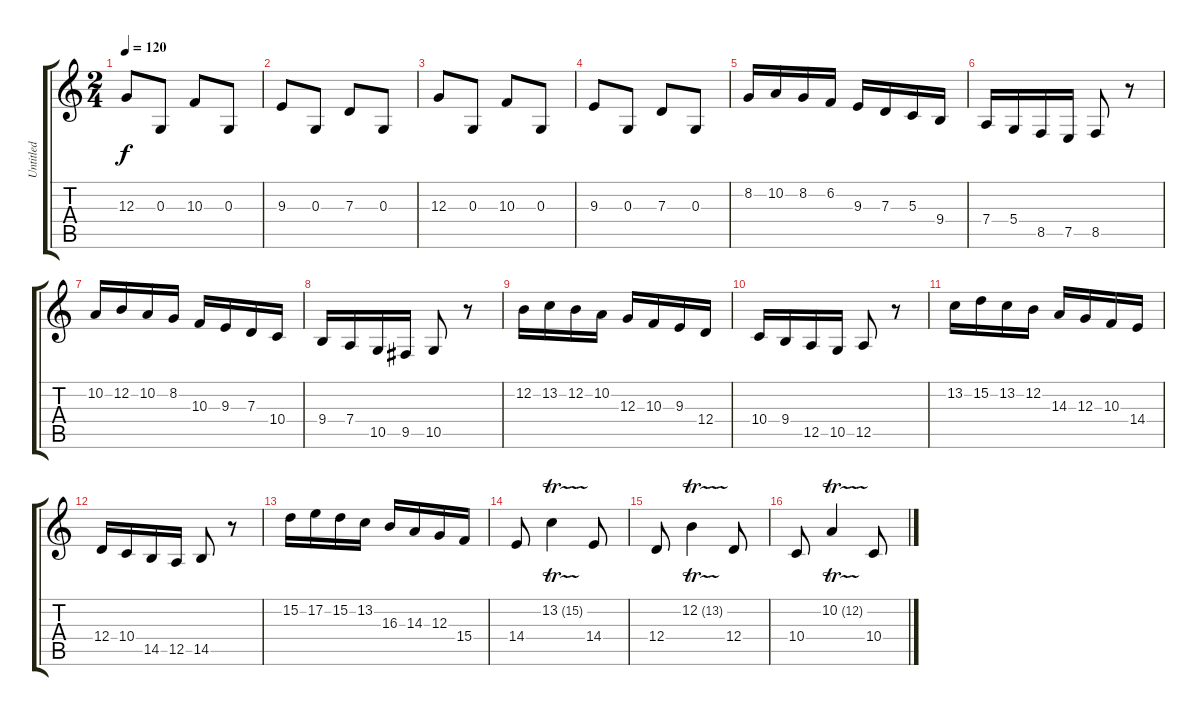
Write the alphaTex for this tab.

\track ("Untitled" "Untitled") {instrument violin}
\staff {score tabs}
\tuning (E4 B3 G3 D3 A2 E2) {hide}
\ts (2 4)
\tempo 120
\clef g2
\ks c
12.3.8{dy f} 0.3.8 10.3.8 0.3.8 |
9.3.8 0.3.8 7.3.8 0.3.8 |
12.3.8 0.3.8 10.3.8 0.3.8 |
9.3.8 0.3.8 7.3.8 0.3.8 |
8.2.16 10.2.16 8.2.16 6.2.16 9.3.16 7.3.16 5.3.16 9.4.16 |
7.4.16 5.4.16 8.5.16 7.5.16 8.5.8 r.8 |
10.2.16 12.2.16 10.2.16 8.2.16 10.3.16 9.3.16 7.3.16 10.4.16 |
9.4.16 7.4.16 10.5.16 9.5.16 10.5.8 r.8 |
12.2.16 13.2.16 12.2.16 10.2.16 12.3.16 10.3.16 9.3.16 12.4.16 |
10.4.16 9.4.16 12.5.16 10.5.16 12.5.8 r.8 |
13.2.16 15.2.16 13.2.16 12.2.16 14.3.16 12.3.16 10.3.16 14.4.16 |
12.4.16 10.4.16 14.5.16 12.5.16 14.5.8 r.8 |
15.2.16 17.2.16 15.2.16 13.2.16 16.3.16 14.3.16 12.3.16 15.4.16 |
14.4.8 13.2{tr (15 32)}.4 14.4.8 |
12.4.8 12.2{tr (13 32)}.4 12.4.8 |
10.4.8 10.2{tr (12 32)}.4 10.4.8
